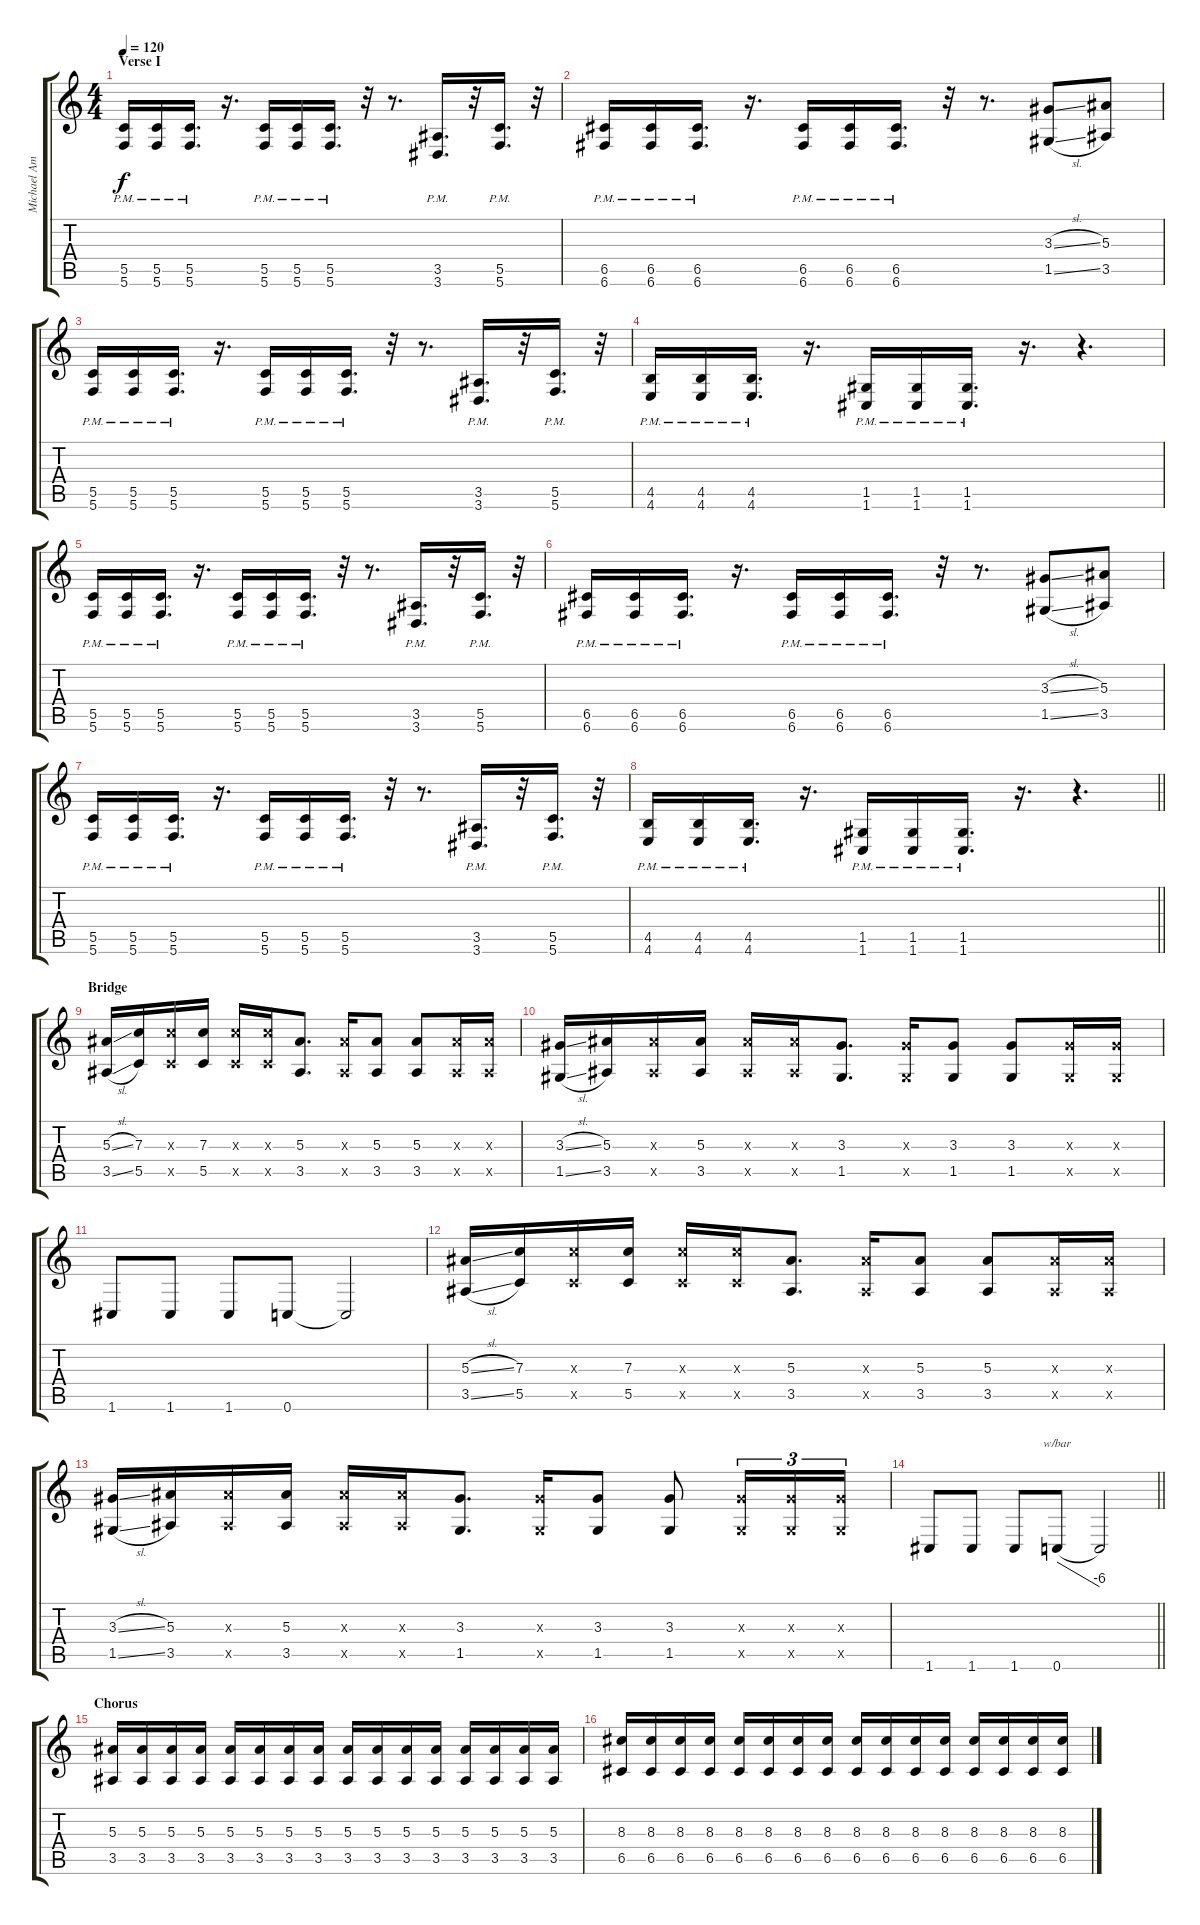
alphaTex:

\track ("Michael Amott (Rythm Guitar I)" "Michael Am") {instrument distortionguitar}
\staff {score tabs}
\tuning (D4 A3 F3 C3 G2 C2) {hide}
\ts (4 4)
\section ("" "Verse I")
\tempo 120
\clef g2
\ks c
(5.5{pm} 5.6{pm}).16{dy f volume 13 balance 0 instrument distortionguitar} (5.5{pm} 5.6{pm}).16 (5.5{pm} 5.6{pm}).16{d} r.16{d} (5.5{pm} 5.6{pm}).16 (5.5{pm} 5.6{pm}).16 (5.5{pm} 5.6{pm}).16{d} r.32 r.8{d} (3.5{pm} 3.6{pm}).16{d} r.32 (5.5{pm} 5.6{pm}).16{d} r.32 |
(6.5{pm} 6.6{pm}).16 (6.5{pm} 6.6{pm}).16 (6.5{pm} 6.6{pm}).16{d} r.16{d} (6.5{pm} 6.6{pm}).16 (6.5{pm} 6.6{pm}).16 (6.5{pm} 6.6{pm}).16{d} r.32 r.8{d} (3.3{sl} 1.5{sl}).8{volume 10} (5.3 3.5).8 |
(5.5{pm} 5.6{pm}).16{volume 13} (5.5{pm} 5.6{pm}).16 (5.5{pm} 5.6{pm}).16{d} r.16{d} (5.5{pm} 5.6{pm}).16 (5.5{pm} 5.6{pm}).16 (5.5{pm} 5.6{pm}).16{d} r.32 r.8{d} (3.5{pm} 3.6{pm}).16{d} r.32 (5.5{pm} 5.6{pm}).16{d} r.32 |
(4.5{pm} 4.6{pm}).16 (4.5{pm} 4.6{pm}).16 (4.5{pm} 4.6{pm}).16{d} r.16{d} (1.5{pm} 1.6{pm}).16 (1.5{pm} 1.6{pm}).16 (1.5{pm} 1.6{pm}).16{d} r.16{d} r.4{d} |
(5.5{pm} 5.6{pm}).16 (5.5{pm} 5.6{pm}).16 (5.5{pm} 5.6{pm}).16{d} r.16{d} (5.5{pm} 5.6{pm}).16 (5.5{pm} 5.6{pm}).16 (5.5{pm} 5.6{pm}).16{d} r.32 r.8{d} (3.5{pm} 3.6{pm}).16{d} r.32 (5.5{pm} 5.6{pm}).16{d} r.32 |
(6.5{pm} 6.6{pm}).16 (6.5{pm} 6.6{pm}).16 (6.5{pm} 6.6{pm}).16{d} r.16{d} (6.5{pm} 6.6{pm}).16 (6.5{pm} 6.6{pm}).16 (6.5{pm} 6.6{pm}).16{d} r.32 r.8{d} (3.3{sl} 1.5{sl}).8{volume 10} (5.3 3.5).8 |
(5.5{pm} 5.6{pm}).16{volume 13} (5.5{pm} 5.6{pm}).16 (5.5{pm} 5.6{pm}).16{d} r.16{d} (5.5{pm} 5.6{pm}).16 (5.5{pm} 5.6{pm}).16 (5.5{pm} 5.6{pm}).16{d} r.32 r.8{d} (3.5{pm} 3.6{pm}).16{d} r.32 (5.5{pm} 5.6{pm}).16{d} r.32 |
\barLineRight lightlight
(4.5{pm} 4.6{pm}).16 (4.5{pm} 4.6{pm}).16 (4.5{pm} 4.6{pm}).16{d} r.16{d} (1.5{pm} 1.6{pm}).16 (1.5{pm} 1.6{pm}).16 (1.5{pm} 1.6{pm}).16{d} r.16{d} r.4{d} |
\section ("" "Bridge")
(5.3{sl} 3.5{sl}).16 (7.3 5.5).16 (7.3{x} 5.5{x}).16 (7.3 5.5).16 (7.3{x} 5.5{x}).16 (7.3{x} 5.5{x}).16 (5.3 3.5).8{d} (5.3{x} 3.5{x}).16 (5.3 3.5).8 (5.3 3.5).8 (5.3{x} 3.5{x}).16 (5.3{x} 3.5{x}).16 |
(3.3{sl} 1.5{sl}).16 (5.3 3.5).16 (5.3{x} 3.5{x}).16 (5.3 3.5).16 (5.3{x} 3.5{x}).16 (5.3{x} 3.5{x}).16 (3.3 1.5).8{d} (3.3{x} 1.5{x}).16 (3.3 1.5).8 (3.3 1.5).8 (3.3{x} 1.5{x}).16 (3.3{x} 1.5{x}).16 |
1.6.8 1.6.8 1.6.8 0.6.8 0.6{t}.2 |
(5.3{sl} 3.5{sl}).16 (7.3 5.5).16 (7.3{x} 5.5{x}).16 (7.3 5.5).16 (7.3{x} 5.5{x}).16 (7.3{x} 5.5{x}).16 (5.3 3.5).8{d} (5.3{x} 3.5{x}).16 (5.3 3.5).8 (5.3 3.5).8 (5.3{x} 3.5{x}).16 (5.3{x} 3.5{x}).16 |
(3.3{sl} 1.5{sl}).16 (5.3 3.5).16 (5.3{x} 3.5{x}).16 (5.3 3.5).16 (5.3{x} 3.5{x}).16 (5.3{x} 3.5{x}).16 (3.3 1.5).8{d} (3.3{x} 1.5{x}).16 (3.3 1.5).8 (3.3 1.5).8 (3.3{x} 1.5{x}).16{tu (3 2)} (3.3{x} 1.5{x}).16{tu (3 2)} (3.3{x} 1.5{x}).16{tu (3 2)} |
\barLineRight lightlight
1.6.8 1.6.8 1.6.8 0.6.8{tbe (dive default 0 0 60 -24)} 0.6{t}.2 |
\section ("" "Chorus")
(5.3 3.5).16{volume 12 balance 0 instrument distortionguitar} (5.3 3.5).16 (5.3 3.5).16 (5.3 3.5).16 (5.3 3.5).16 (5.3 3.5).16 (5.3 3.5).16 (5.3 3.5).16 (5.3 3.5).16 (5.3 3.5).16 (5.3 3.5).16 (5.3 3.5).16 (5.3 3.5).16 (5.3 3.5).16 (5.3 3.5).16 (5.3 3.5).16 |
(8.3 6.5).16 (8.3 6.5).16 (8.3 6.5).16 (8.3 6.5).16 (8.3 6.5).16 (8.3 6.5).16 (8.3 6.5).16 (8.3 6.5).16 (8.3 6.5).16 (8.3 6.5).16 (8.3 6.5).16 (8.3 6.5).16 (8.3 6.5).16 (8.3 6.5).16 (8.3 6.5).16 (8.3 6.5).16
